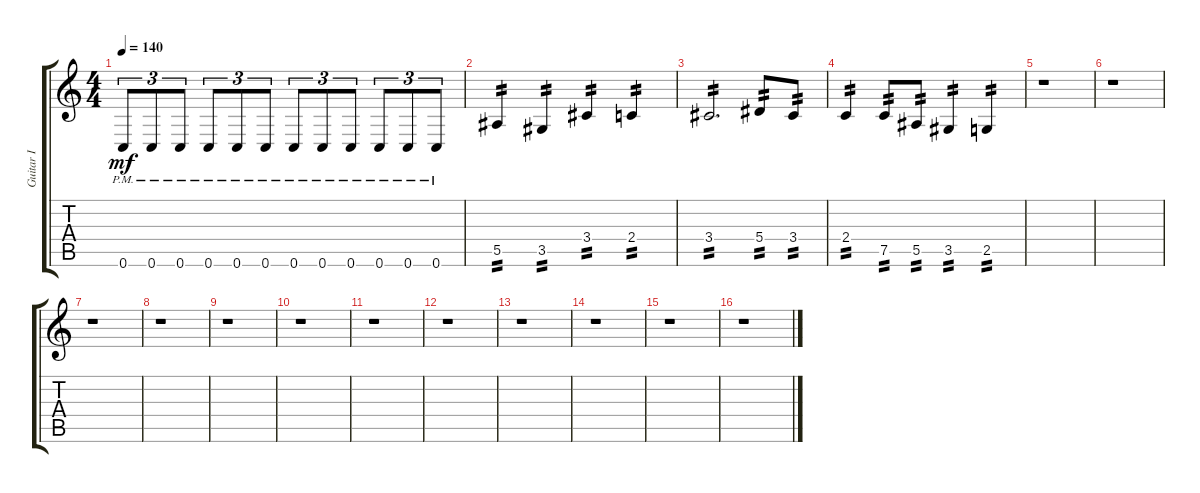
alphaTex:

\track ("Guitar I" "Guitar I") {instrument distortionguitar}
\staff {score tabs}
\tuning (C4 G3 Eb3 Bb2 F2 C2) {hide}
\ts (4 4)
\tempo 140
\clef g2
\ks c
0.6{pm}.8{tu (3 2) dy mf} 0.6{pm}.8{tu (3 2)} 0.6{pm}.8{tu (3 2)} 0.6{pm}.8{tu (3 2)} 0.6{pm}.8{tu (3 2)} 0.6{pm}.8{tu (3 2)} 0.6{pm}.8{tu (3 2)} 0.6{pm}.8{tu (3 2)} 0.6{pm}.8{tu (3 2)} 0.6{pm}.8{tu (3 2)} 0.6{pm}.8{tu (3 2)} 0.6{pm}.8{tu (3 2)} |
5.5.4{tp 2} 3.5.4{tp 2} 3.4.4{tp 2} 2.4.4{tp 2} |
3.4.2{d tp 2} 5.4.8{tp 2} 3.4.8{tp 2} |
2.4.4{tp 2} 7.5.8{tp 2} 5.5.8{tp 2} 3.5.4{tp 2} 2.5.4{tp 2} |
r.1 |
r.1 |
r.1 |
r.1 |
r.1 |
r.1 |
r.1 |
r.1 |
r.1 |
r.1 |
r.1 |
r.1
